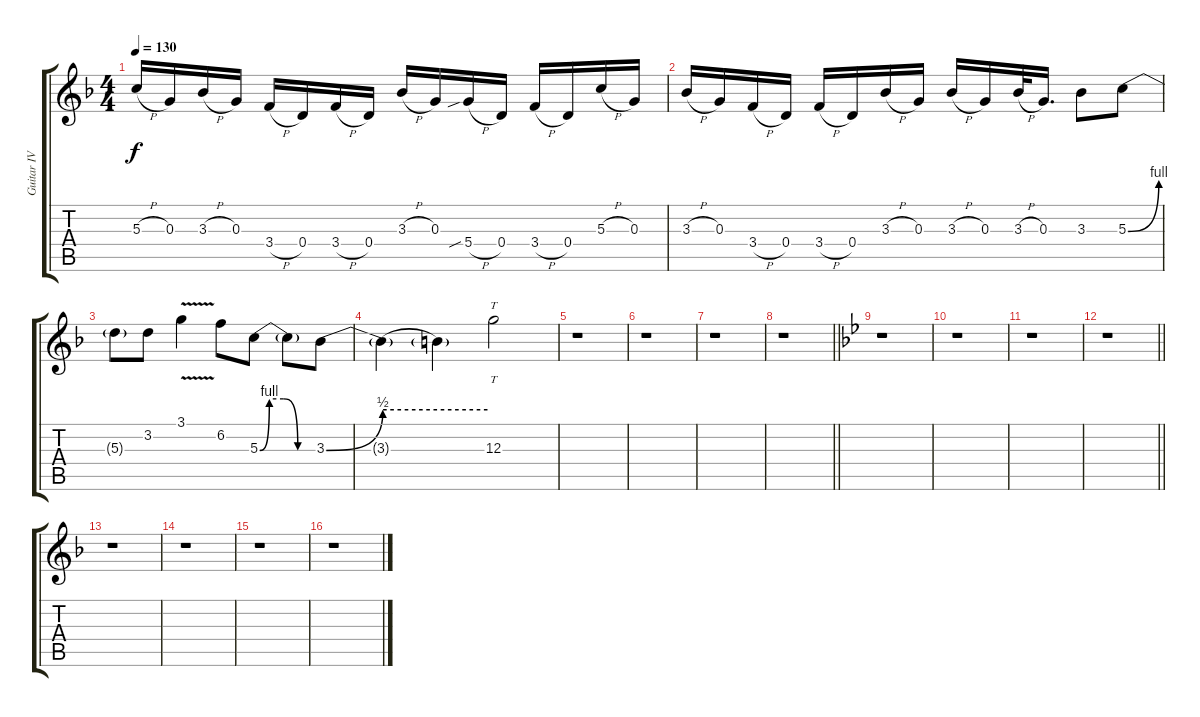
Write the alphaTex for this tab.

\track ("Guitar IV - Lead I" "Guitar IV ") {instrument overdrivenguitar}
\staff {score tabs}
\tuning (E4 B3 G3 D3 A2 E2) {hide}
\ts (4 4)
\tempo 130
\clef g2
\ks f
5.3{h}.16{dy f} 0.3.16 3.3{h}.16 0.3.16 3.4{h}.16 0.4.16 3.4{h}.16 0.4.16 3.3{h}.16 0.3.16 5.4{sib h}.16 0.4.16 3.4{h}.16 0.4.16 5.3{h}.16 0.3.16 |
3.3{h}.16 0.3.16 3.4{h}.16 0.4.16 3.4{h}.16 0.4.16 3.3{h}.16 0.3.16 3.3{h}.16 0.3.16 3.3{h}.32 0.3.16{d} 3.3.8 5.3{be (bend 0 0 60 4)}.8 |
5.3{t}.8 3.2.8 3.1{v}.4 6.2.8 5.3{be (custom 0 0 10 4 25 4 40 0 60 0)}.8 5.3{t}.8 3.3{be (bend 0 0 60 2)}.8 |
3.3{be (hold 0 2 60 2) t}.4 3.3{t}.4 12.3.2{tt} |
r.1 |
r.1 |
r.1 |
\barLineRight lightlight
r.1 |
\ks bb
r.1 |
r.1 |
r.1 |
\barLineRight lightlight
r.1 |
\ks f
r.1 |
r.1 |
r.1 |
r.1
